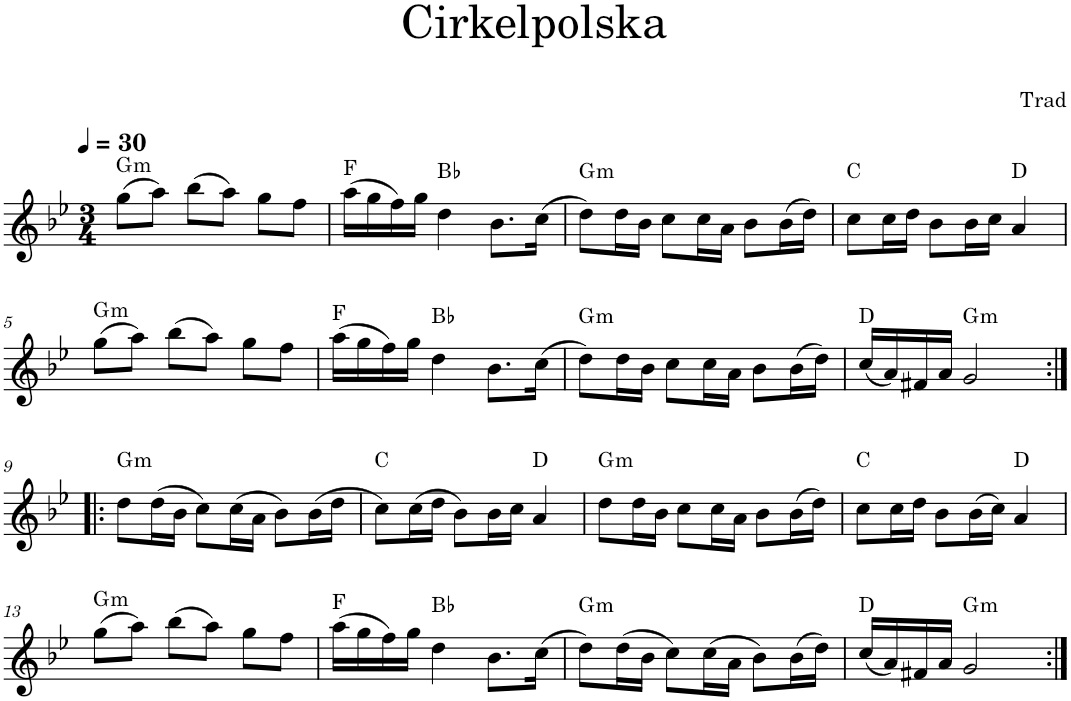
**kern	**harte
*part1	*part1
*staff1	*
*I"Violin	*
*I'Vln.	*
*clefG2	*
*k[b-e-]	*
*M3/4	*
*MM30	*
=1	=1
!	!LO:H:kt=m
(8gg\L	G:min
8aa\J)	.
(8bb-\L	.
8aa\J)	.
8gg\L	.
8ff\J	.
=2	=2
(16aa\LL	F:maj
16gg\	.
16ff\)	.
16gg\JJ	.
4dd\	Bb:maj
8.b-\L	.
(16cc\Jk	.
=3	=3
!	!LO:H:kt=m
8dd\L)	G:min
16dd\L	.
16b-\JJ	.
8cc\L	.
16cc\L	.
16a\JJ	.
8b-\L	.
(16b-\L	.
16dd\JJ)	.
=4	=4
8cc\L	C:maj
16cc\L	.
16dd\JJ	.
8b-\L	.
16b-\L	.
16cc\JJ	.
4a/	D:maj
!!LO:LB:g=z
=5	=5
!	!LO:H:kt=m
(8gg\L	G:min
8aa\J)	.
(8bb-\L	.
8aa\J)	.
8gg\L	.
8ff\J	.
=6	=6
(16aa\LL	F:maj
16gg\	.
16ff\)	.
16gg\JJ	.
4dd\	Bb:maj
8.b-\L	.
(16cc\Jk	.
=7	=7
!	!LO:H:kt=m
8dd\L)	G:min
16dd\L	.
16b-\JJ	.
8cc\L	.
16cc\L	.
16a\JJ	.
8b-\L	.
(16b-\L	.
16dd\JJ)	.
=8	=8
(16cc/LL	D:maj
16a/)	.
16f#X/	.
16a/JJ	.
!	!LO:H:kt=m
2g/	G:min
!!LO:LB:g=z
=9:|!|:	=9:|!|:
!	!LO:H:kt=m
8dd\L	G:min
(16dd\L	.
16b-\JJ	.
8cc\L)	.
(16cc\L	.
16a\JJ	.
8b-\L)	.
(16b-\L	.
16dd\JJ	.
=10	=10
8cc\L)	C:maj
(16cc\L	.
16dd\JJ	.
8b-\L)	.
16b-\L	.
16cc\JJ	.
4a/	D:maj
=11	=11
!	!LO:H:kt=m
8dd\L	G:min
16dd\L	.
16b-\JJ	.
8cc\L	.
16cc\L	.
16a\JJ	.
8b-\L	.
(16b-\L	.
16dd\JJ)	.
=12	=12
8cc\L	C:maj
16cc\L	.
16dd\JJ	.
8b-\L	.
(16b-\L	.
16cc\JJ)	.
4a/	D:maj
!!LO:LB:g=z
=13	=13
!	!LO:H:kt=m
(8gg\L	G:min
8aa\J)	.
(8bb-\L	.
8aa\J)	.
8gg\L	.
8ff\J	.
=14	=14
(16aa\LL	F:maj
16gg\	.
16ff\)	.
16gg\JJ	.
4dd\	Bb:maj
8.b-\L	.
(16cc\Jk	.
=15	=15
!	!LO:H:kt=m
8dd\L)	G:min
(16dd\L	.
16b-\JJ	.
8cc\L)	.
(16cc\L	.
16a\JJ	.
8b-\L)	.
(16b-\L	.
16dd\JJ)	.
=16	=16
(16cc/LL	D:maj
16a/)	.
16f#X/	.
16a/JJ	.
!	!LO:H:kt=m
2g/	G:min
=:|!	=:|!
*-	*-
